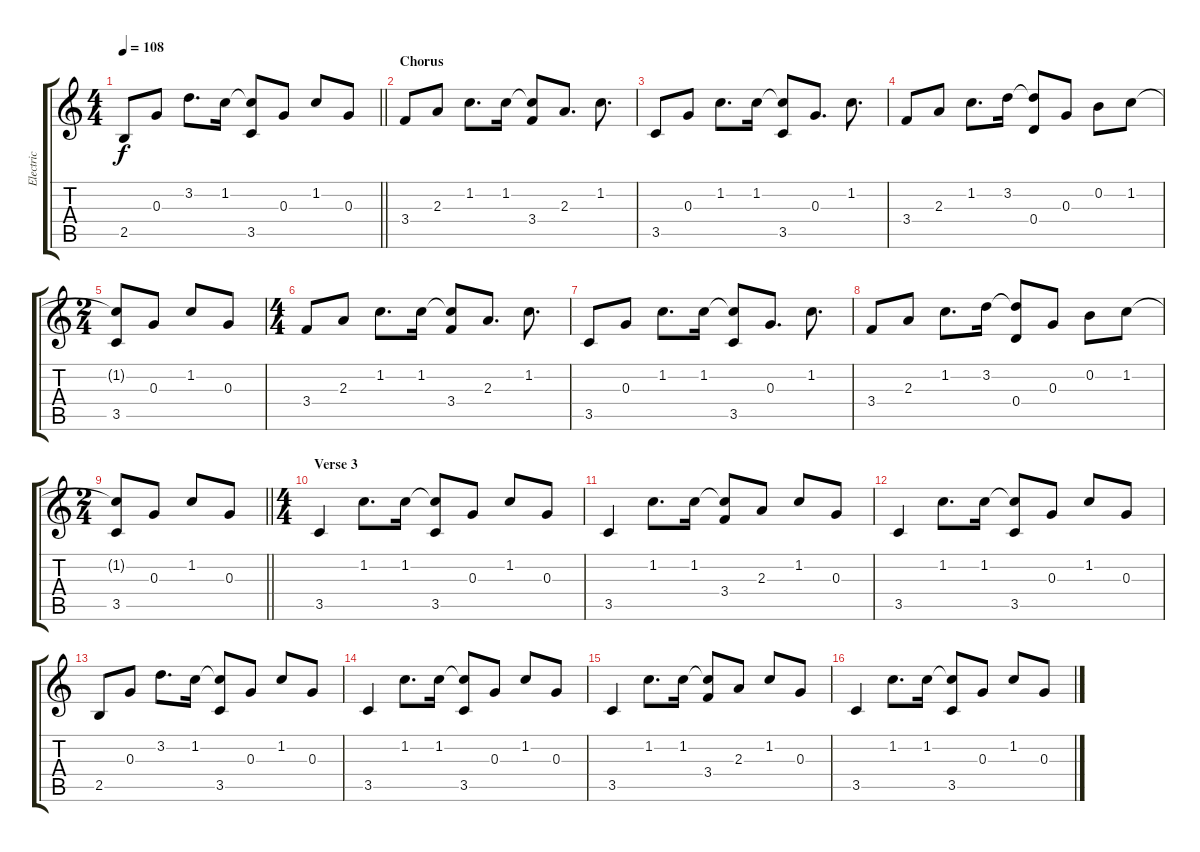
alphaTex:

\track ("Electric" "Electric") {instrument distortionguitar}
\staff {score tabs}
\tuning (E4 B3 G3 D3 A2 E2) {hide}
\ts (4 4)
\tempo 108
\clef g2
\barLineRight lightlight
\ks c
2.5.8{dy f} 0.3.8 3.2.8{d} 1.2.16 (1.2{t} 3.5).8 0.3.8 1.2.8 0.3.8 |
\section ("" "Chorus")
3.4.8 2.3.8 1.2.8{d} 1.2.16 (1.2{t} 3.4).8 2.3.8{d} 1.2.8{d} |
3.5.8 0.3.8 1.2.8{d} 1.2.16 (1.2{t} 3.5).8 0.3.8{d} 1.2.8{d} |
3.4.8 2.3.8 1.2.8{d} 3.2.16 (3.2{t} 0.4).8 0.3.8 0.2.8 1.2.8 |
\ts (2 4)
(1.2{t} 3.5).8 0.3.8 1.2.8 0.3.8 |
\ts (4 4)
3.4.8 2.3.8 1.2.8{d} 1.2.16 (1.2{t} 3.4).8 2.3.8{d} 1.2.8{d} |
3.5.8 0.3.8 1.2.8{d} 1.2.16 (1.2{t} 3.5).8 0.3.8{d} 1.2.8{d} |
3.4.8 2.3.8 1.2.8{d} 3.2.16 (3.2{t} 0.4).8 0.3.8 0.2.8 1.2.8 |
\ts (2 4)
\barLineRight lightlight
(1.2{t} 3.5).8 0.3.8 1.2.8 0.3.8 |
\ts (4 4)
\section ("" "Verse 3")
3.5.4 1.2.8{d} 1.2.16 (1.2{t} 3.5).8 0.3.8 1.2.8 0.3.8 |
3.5.4 1.2.8{d} 1.2.16 (1.2{t} 3.4).8 2.3.8 1.2.8 0.3.8 |
3.5.4 1.2.8{d} 1.2.16 (1.2{t} 3.5).8 0.3.8 1.2.8 0.3.8 |
2.5.8 0.3.8 3.2.8{d} 1.2.16 (1.2{t} 3.5).8 0.3.8 1.2.8 0.3.8 |
3.5.4 1.2.8{d} 1.2.16 (1.2{t} 3.5).8 0.3.8 1.2.8 0.3.8 |
3.5.4 1.2.8{d} 1.2.16 (1.2{t} 3.4).8 2.3.8 1.2.8 0.3.8 |
3.5.4 1.2.8{d} 1.2.16 (1.2{t} 3.5).8 0.3.8 1.2.8 0.3.8
